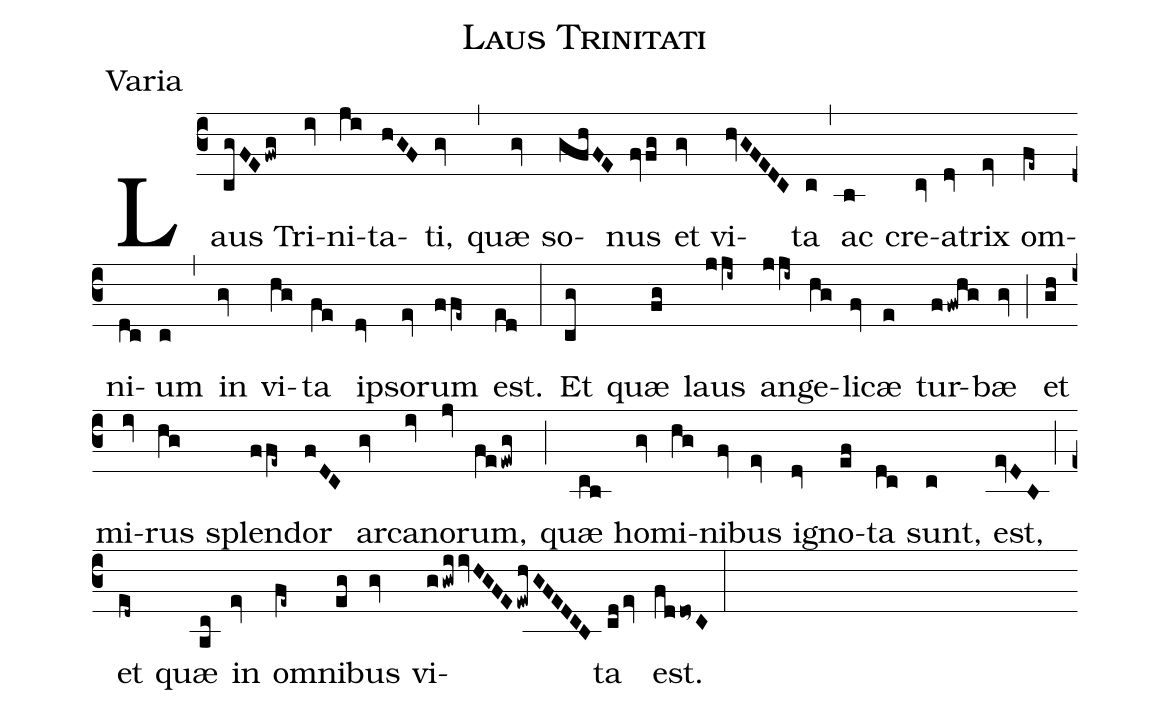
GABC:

name:Laus Trinitati;
office-part:Varia;
%%
(c3)Laus(cg/FEfwg) Tri(iv)ni(ji)ta(hGF)ti,(gv) (,) quæ(gv) so(gfhFE)nus(fvfg) et(gv) vi(hvGFEDC)ta(c) (,) ac(b) cre(cv)a(dv)trix(ev) om(fe~)ni(dc)um(c) (,) in(gv) vi(hg)ta(fe) i(dv)pso(ev)rum(ffe~) est.(ed) (:) Et(cg) quæ(fg) laus(jji~) an(jji~)ge(hg)li(fv)cæ(e) tur(ffwwhg)bæ(gv) (;) et(gh) mi(iv)rus(hg) splen(ffe~)dor(fDC) ar(gv)ca(iv)no(jv)rum,(feewg) (;) quæ(cb) ho(gv)mi(hg)ni(fv)bus(ev) i(dv)gno(ef)ta(dc) sunt,(c) est,(evDB) (;) et(ed~) quæ(ac) in(ev) om(fe~)ni(eg)bus(gv) vi(ggwiivHGFEewhGFEDCB)ta(cdev) est.(fddo~C) (:)
